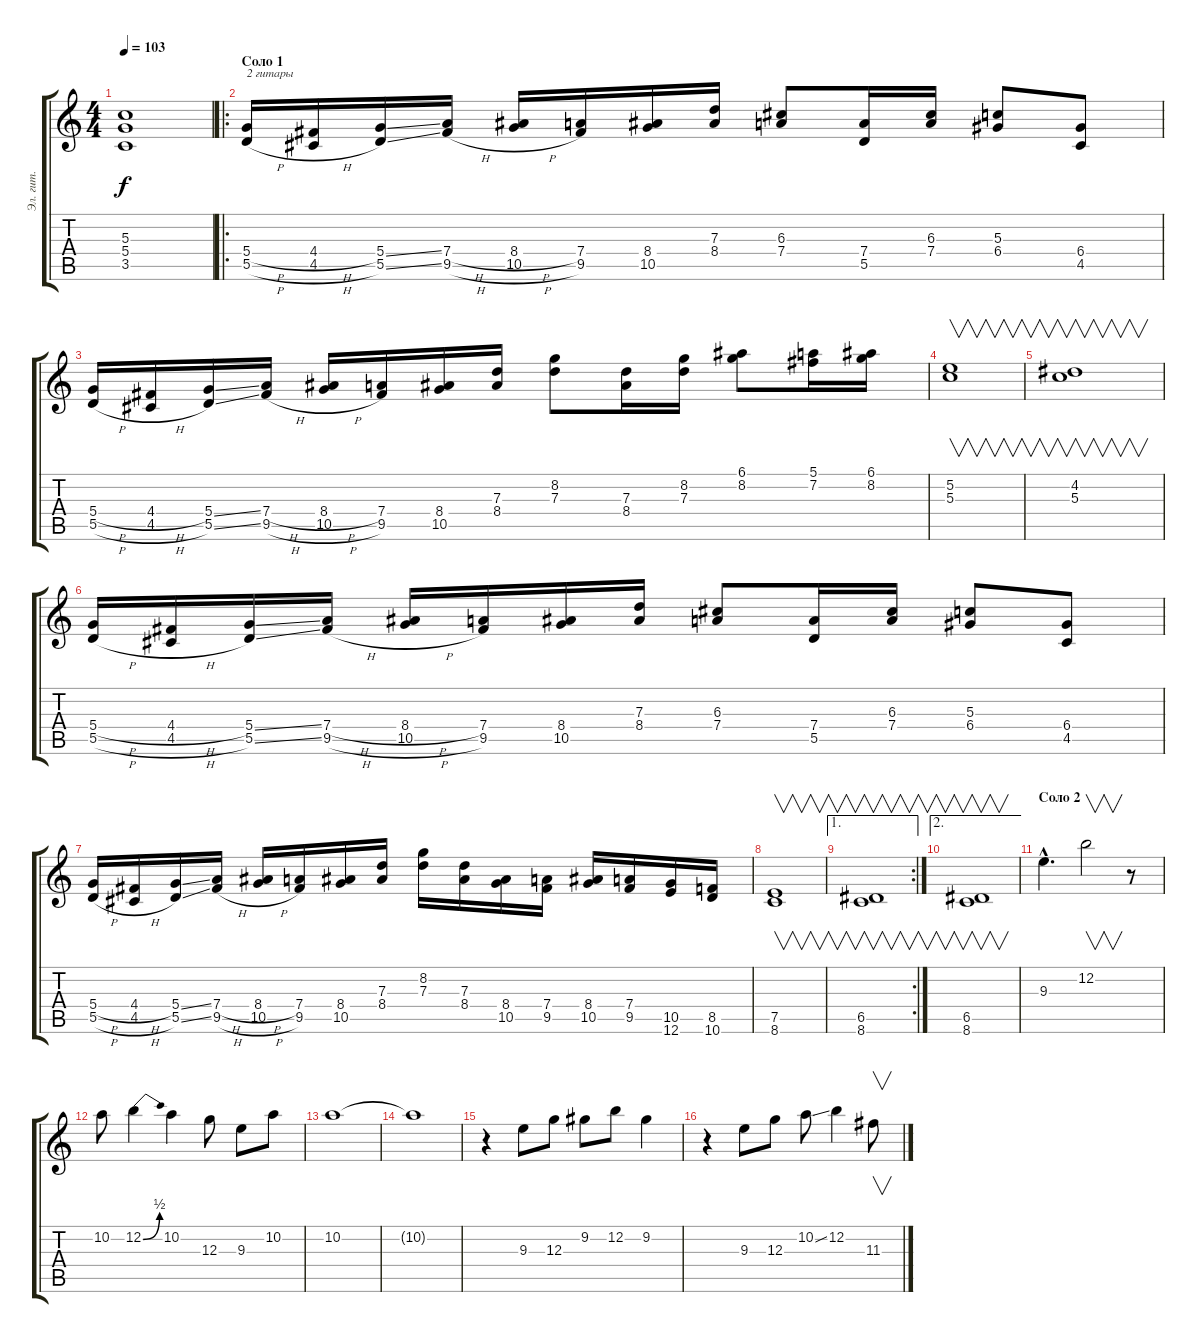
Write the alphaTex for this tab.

\track ("Эл. гит." "Эл. гит.") {instrument distortionguitar}
\staff {score tabs}
\tuning (E4 B3 G3 D3 A2 E2) {hide}
\ts (4 4)
\tempo 103
\clef g2
\ks c
(5.3{t} 5.4{t} 3.5{t}).1{dy f} |
\ro
\section ("" "Соло 1")
(5.4{h} 5.5{h}).16{txt "2 гитары"} (4.4{h} 4.5{h}).16 (5.4{ss} 5.5{ss}).16 (7.4{h} 9.5{h}).16 (8.4{h} 10.5{h}).16 (7.4 9.5).16 (8.4 10.5).16 (7.3 8.4).16 (6.3 7.4).8 (7.4 5.5).16 (6.3 7.4).16 (5.3 6.4).8 (6.4 4.5).8 |
(5.4{h} 5.5{h}).16 (4.4{h} 4.5{h}).16 (5.4{ss} 5.5{ss}).16 (7.4{h} 9.5{h}).16 (8.4{h} 10.5{h}).16 (7.4 9.5).16 (8.4 10.5).16 (7.3 8.4).16 (8.2 7.3).8 (7.3 8.4).16 (8.2 7.3).16 (6.1 8.2).8 (5.1 7.2).16 (6.1 8.2).16 |
(5.2 5.3).1{v} |
(4.2 5.3).1{v} |
(5.4{h} 5.5{h}).16 (4.4{h} 4.5{h}).16 (5.4{ss} 5.5{ss}).16 (7.4{h} 9.5{h}).16 (8.4{h} 10.5{h}).16 (7.4 9.5).16 (8.4 10.5).16 (7.3 8.4).16 (6.3 7.4).8 (7.4 5.5).16 (6.3 7.4).16 (5.3 6.4).8 (6.4 4.5).8 |
(5.4{h} 5.5{h}).16 (4.4{h} 4.5{h}).16 (5.4{ss} 5.5{ss}).16 (7.4{h} 9.5{h}).16 (8.4{h} 10.5{h}).16 (7.4 9.5).16 (8.4 10.5).16 (7.3 8.4).16 (8.2 7.3).16 (7.3 8.4).16 (8.4 10.5).16 (7.4 9.5).16 (8.4 10.5).16 (7.4 9.5).16 (10.5 12.6).16 (8.5 10.6).16 |
(7.5 8.6).1{v} |
\ae 1
\rc 2
(6.5 8.6).1{v} |
\ae 2
(6.5 8.6).1{v} |
\section ("" "Соло 2")
9.3{hac}.4{d} 12.2.2{v} r.8 |
10.2.8 12.2{be (bend 0 0 60 2)}.4 10.2.4 12.3.8 9.3.8 10.2.8 |
10.2.1 |
10.2{t}.1 |
r.4 9.3.8 12.3.8 9.2.8 12.2.8 9.2.4 |
r.4 9.3.8 12.3.8 10.2{ss}.8 12.2.4 11.3.8{v}
